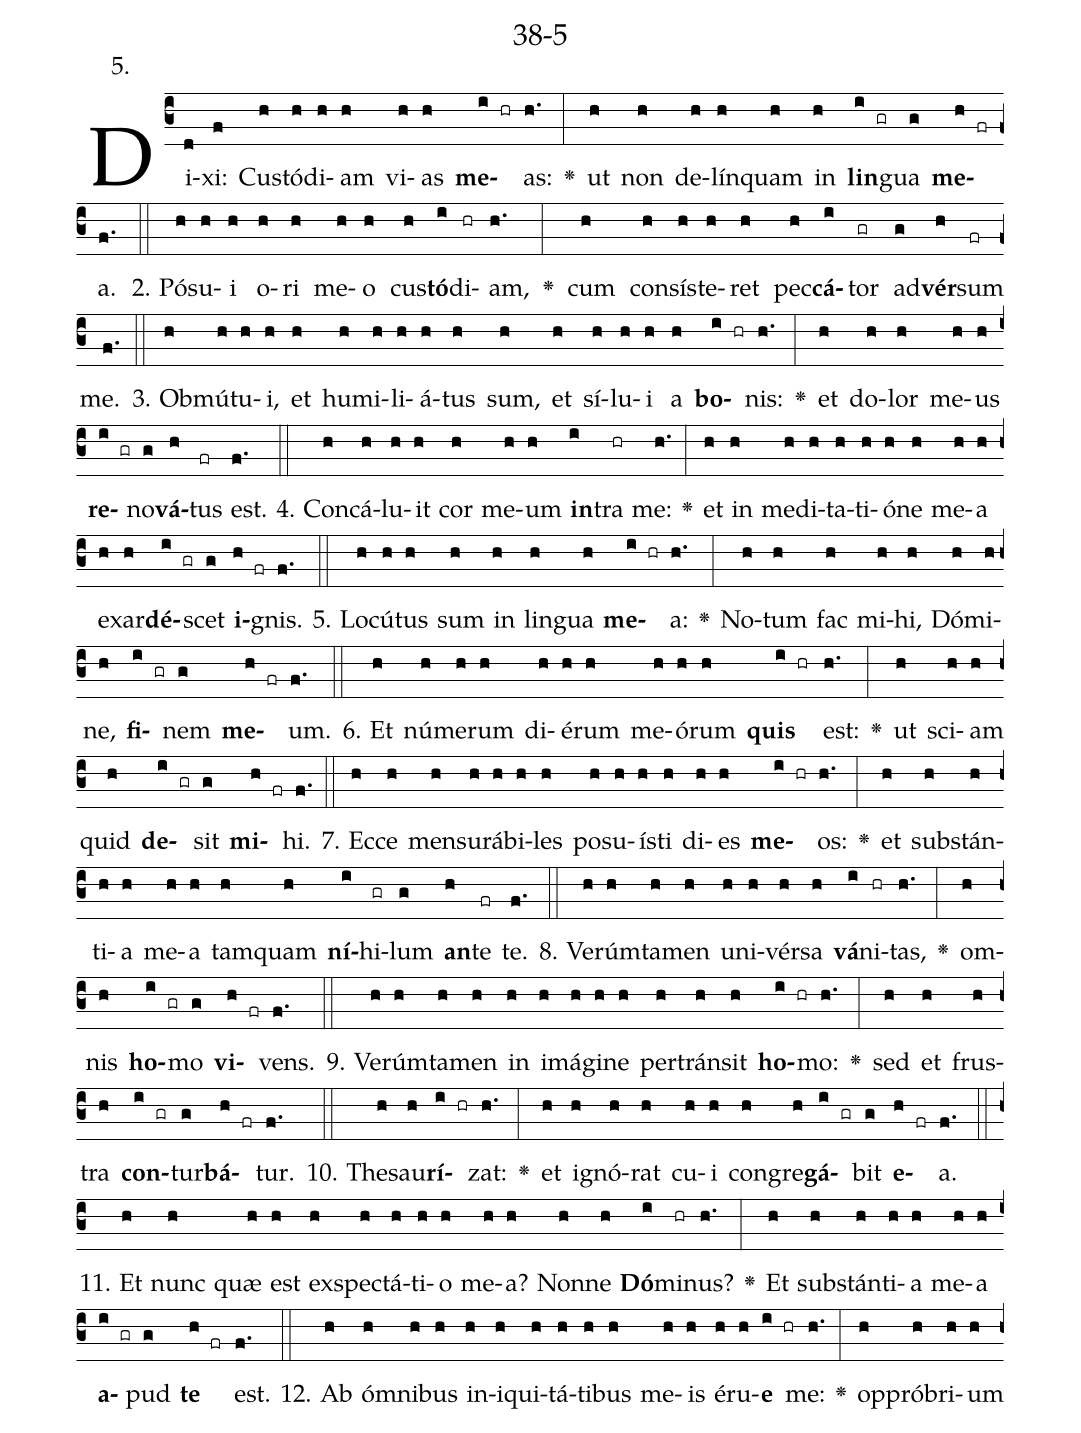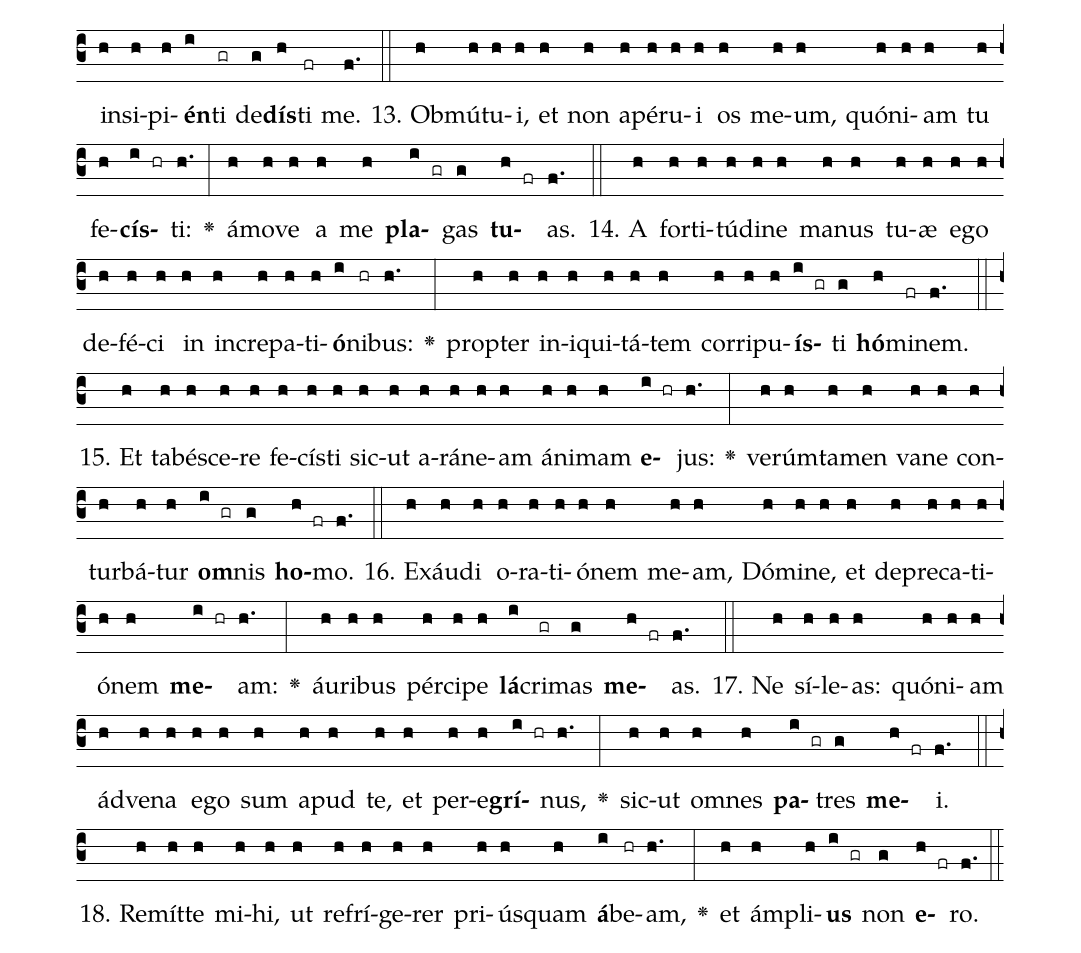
name: 38-5;
annotation: 5.;
%%
(c3)Di(d)xi:(f) Cus(h)tó(h)di(h)am(h) vi(h)as(h) <b>me</b>(i hr)as:(h.) <v>\greheightstar</v>(:) ut(h) non(h) de(h)lín(h)quam(h) in(h) <b>lin</b>(i gr)gua(g) <b>me</b>(h fr)a.(f.) (::)
2. Pó(h)su(h)i(h) o(h)ri(h) me(h)o(h) cus(h)<b>tó</b>(i)di(hr)am,(h.) <v>\greheightstar</v>(:) cum(h) con(h)sís(h)te(h)ret(h) pec(h)<b>cá</b>(i)tor(gr) ad(g)<b>vér</b>(h)sum(fr) me.(f.) (::)
3. Ob(h)mú(h)tu(h)i,(h) et(h) hu(h)mi(h)li(h)á(h)tus(h) sum,(h) et(h) sí(h)lu(h)i(h) a(h) <b>bo</b>(i hr)nis:(h.) <v>\greheightstar</v>(:) et(h) do(h)lor(h) me(h)us(h) <b>re</b>(i gr)no(g)<b>vá</b>(h)tus(fr) est.(f.) (::)
4. Con(h)cá(h)lu(h)it(h) cor(h) me(h)um(h) <b>in</b>(i)tra(hr) me:(h.) <v>\greheightstar</v>(:) et(h) in(h) me(h)di(h)ta(h)ti(h)ó(h)ne(h) me(h)a(h) ex(h)ar(h)<b>dé</b>(i gr)scet(g) <b>i</b>(h fr)gnis.(f.) (::)
5. Lo(h)cú(h)tus(h) sum(h) in(h) lin(h)gua(h) <b>me</b>(i hr)a:(h.) <v>\greheightstar</v>(:) No(h)tum(h) fac(h) mi(h)hi,(h) Dó(h)mi(h)ne,(h) <b>fi</b>(i gr)nem(g) <b>me</b>(h fr)um.(f.) (::)
6. Et(h) nú(h)me(h)rum(h) di(h)é(h)rum(h) me(h)ó(h)rum(h) <b>quis</b>(i hr) est:(h.) <v>\greheightstar</v>(:) ut(h) sci(h)am(h) quid(h) <b>de</b>(i gr)sit(g) <b>mi</b>(h fr)hi.(f.) (::)
7. Ec(h)ce(h) men(h)su(h)rá(h)bi(h)les(h) po(h)su(h)ís(h)ti(h) di(h)es(h) <b>me</b>(i hr)os:(h.) <v>\greheightstar</v>(:) et(h) sub(h)stán(h)ti(h)a(h) me(h)a(h) tam(h)quam(h) <b>ní</b>(i)hi(gr)lum(g) <b>an</b>(h)te(fr) te.(f.) (::)
8. Ve(h)rúm(h)ta(h)men(h) u(h)ni(h)vér(h)sa(h) <b>vá</b>(i)ni(hr)tas,(h.) <v>\greheightstar</v>(:) om(h)nis(h) <b>ho</b>(i gr)mo(g) <b>vi</b>(h fr)vens.(f.) (::)
9. Ve(h)rúm(h)ta(h)men(h) in(h) i(h)má(h)gi(h)ne(h) per(h)tráns(h)it(h) <b>ho</b>(i hr)mo:(h.) <v>\greheightstar</v>(:) sed(h) et(h) frus(h)tra(h) <b>con</b>(i gr)tur(g)<b>bá</b>(h fr)tur.(f.) (::)
10. The(h)sau(h)<b>rí</b>(i hr)zat:(h.) <v>\greheightstar</v>(:) et(h) i(h)gnó(h)rat(h) cu(h)i(h) con(h)gre(h)<b>gá</b>(i gr)bit(g) <b>e</b>(h fr)a.(f.) (::)
11. Et(h) nunc(h) quæ(h) est(h) ex(h)spec(h)tá(h)ti(h)o(h) me(h)a?(h) Non(h)ne(h) <b>Dó</b>(i)mi(hr)nus?(h.) <v>\greheightstar</v>(:) Et(h) sub(h)stán(h)ti(h)a(h) me(h)a(h) <b>a</b>(i gr)pud(g) <b>te</b>(h fr) est.(f.) (::)
12. Ab(h) óm(h)ni(h)bus(h) in(h)i(h)qui(h)tá(h)ti(h)bus(h) me(h)is(h) é(h)ru(h)<b>e</b>(i hr) me:(h.) <v>\greheightstar</v>(:) op(h)pró(h)bri(h)um(h) in(h)si(h)pi(h)<b>én</b>(i)ti(gr) de(g)<b>dís</b>(h)ti(fr) me.(f.) (::)
13. Ob(h)mú(h)tu(h)i,(h) et(h) non(h) a(h)pé(h)ru(h)i(h) os(h) me(h)um,(h) quón(h)i(h)am(h) tu(h) fe(h)<b>cís</b>(i hr)ti:(h.) <v>\greheightstar</v>(:) á(h)mo(h)ve(h) a(h) me(h) <b>pla</b>(i gr)gas(g) <b>tu</b>(h fr)as.(f.) (::)
14. A(h) for(h)ti(h)tú(h)di(h)ne(h) ma(h)nus(h) tu(h)æ(h) e(h)go(h) de(h)fé(h)ci(h) in(h) in(h)cre(h)pa(h)ti(h)<b>ó</b>(i)ni(hr)bus:(h.) <v>\greheightstar</v>(:) prop(h)ter(h) in(h)i(h)qui(h)tá(h)tem(h) cor(h)ri(h)pu(h)<b>ís</b>(i gr)ti(g) <b>hó</b>(h)mi(fr)nem.(f.) (::)
15. Et(h) ta(h)bé(h)sce(h)re(h) fe(h)cís(h)ti(h) sic(h)ut(h) a(h)rá(h)ne(h)am(h) á(h)ni(h)mam(h) <b>e</b>(i hr)jus:(h.) <v>\greheightstar</v>(:) ve(h)rúm(h)ta(h)men(h) va(h)ne(h) con(h)tur(h)bá(h)tur(h) <b>om</b>(i gr)nis(g) <b>ho</b>(h fr)mo.(f.) (::)
16. Ex(h)áu(h)di(h) o(h)ra(h)ti(h)ó(h)nem(h) me(h)am,(h) Dó(h)mi(h)ne,(h) et(h) de(h)pre(h)ca(h)ti(h)ó(h)nem(h) <b>me</b>(i hr)am:(h.) <v>\greheightstar</v>(:) áu(h)ri(h)bus(h) pér(h)ci(h)pe(h) <b>lá</b>(i)cri(gr)mas(g) <b>me</b>(h fr)as.(f.) (::)
17. Ne(h) sí(h)le(h)as:(h) quón(h)i(h)am(h) ád(h)ve(h)na(h) e(h)go(h) sum(h) a(h)pud(h) te,(h) et(h) per(h)e(h)<b>grí</b>(i hr)nus,(h.) <v>\greheightstar</v>(:) sic(h)ut(h) om(h)nes(h) <b>pa</b>(i gr)tres(g) <b>me</b>(h fr)i.(f.) (::)
18. Re(h)mít(h)te(h) mi(h)hi,(h) ut(h) re(h)frí(h)ge(h)rer(h) pri(h)ús(h)quam(h) <b>á</b>(i)be(hr)am,(h.) <v>\greheightstar</v>(:) et(h) ám(h)pli(h)<b>us</b>(i gr) non(g) <b>e</b>(h fr)ro.(f.) (::)
